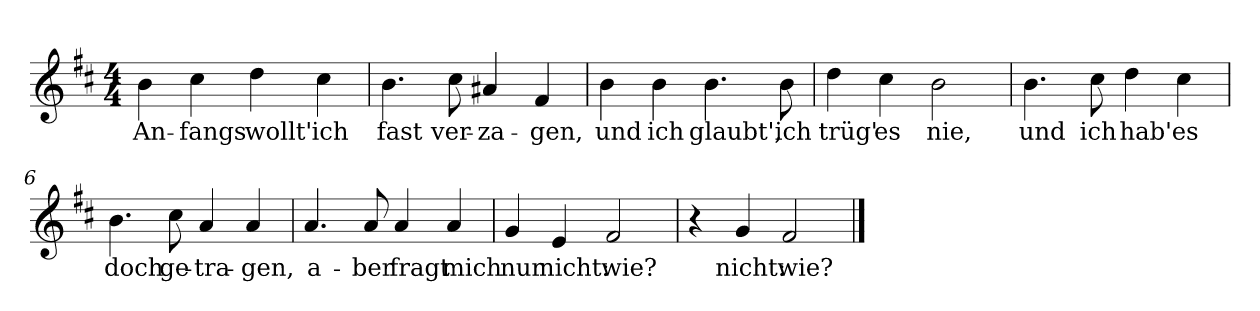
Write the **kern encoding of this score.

**kern	**text
*part1	*part1
*staff1	*staff1
*clefG2	*
*k[f#c#]	*
*M4/4	*
=1	=1
!	!LO:LY:b
4b\	An-
!	!LO:LY:b
4cc#\	-fangs
!	!LO:LY:b
4dd\	wollt'
!	!LO:LY:b
4cc#\	ich
=2	=2
!	!LO:LY:b
4.b\	fast
!	!LO:LY:b
8cc#\	ver-
!	!LO:LY:b
4a#X/	-za-
!	!LO:LY:b
4f#/	-gen,
=3	=3
!	!LO:LY:b
4b\	und
!	!LO:LY:b
4b\	ich
!	!LO:LY:b
4.b\	glaubt',
!	!LO:LY:b
8b\	ich
=4	=4
!	!LO:LY:b
4dd\	trüg'
!	!LO:LY:b
4cc#\	es
!	!LO:LY:b
2b\	nie,
=5	=5
!	!LO:LY:b
4.b\	und
!	!LO:LY:b
8cc#\	ich
!	!LO:LY:b
4dd\	hab'
!	!LO:LY:b
4cc#\	es
=6	=6
!	!LO:LY:b
4.b\	doch
!	!LO:LY:b
8cc#\	ge-
!	!LO:LY:b
4a/	-tra-
!	!LO:LY:b
4a/	-gen,
!!LO:LB:g=z
=7	=7
!	!LO:LY:b
4.a/	a-
!	!LO:LY:b
8a/	-ber
!	!LO:LY:b
4a/	fragt
!	!LO:LY:b
4a/	mich
=8	=8
!	!LO:LY:b
4g/	nur
!	!LO:LY:b
4e/	nicht:
!	!LO:LY:b
2f#/	wie?
=9	=9
4r	.
!	!LO:LY:b
4g/	nicht:
!	!LO:LY:b
2f#/	wie?
==	==
*-	*-
